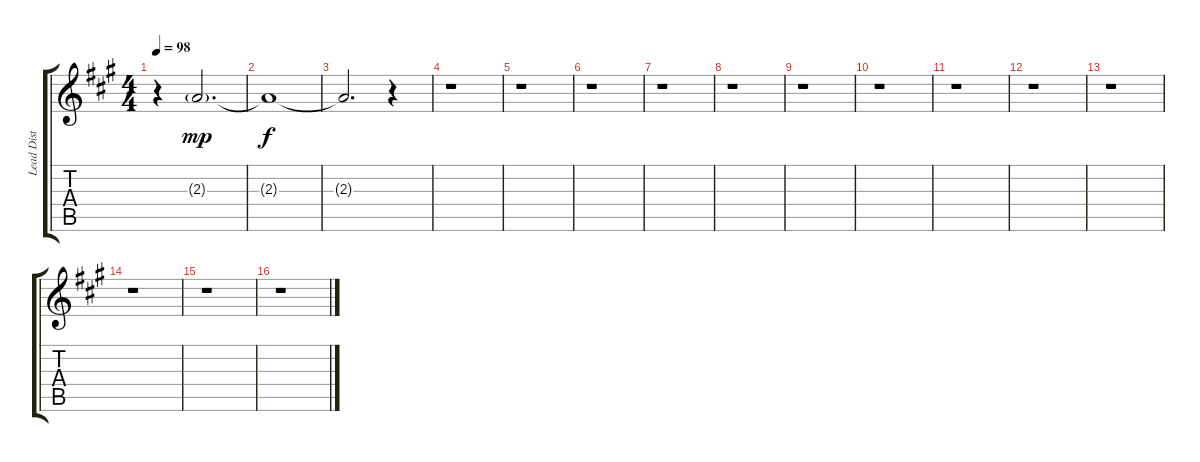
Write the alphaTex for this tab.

\track ("Lead Dist" "Lead Dist") {instrument overdrivenguitar}
\staff {score tabs}
\tuning (E4 B3 G3 D3 A2 E2) {hide}
\ts (4 4)
\tempo 98
\clef g2
\ks a
r.4{dy f} 2.3{g}.2{d dy mp} |
2.3{t}.1{dy f} |
2.3{t}.2{d} r.4 |
r.1 |
r.1 |
r.1 |
r.1 |
r.1 |
r.1 |
r.1 |
r.1 |
r.1 |
r.1 |
r.1 |
r.1 |
r.1
